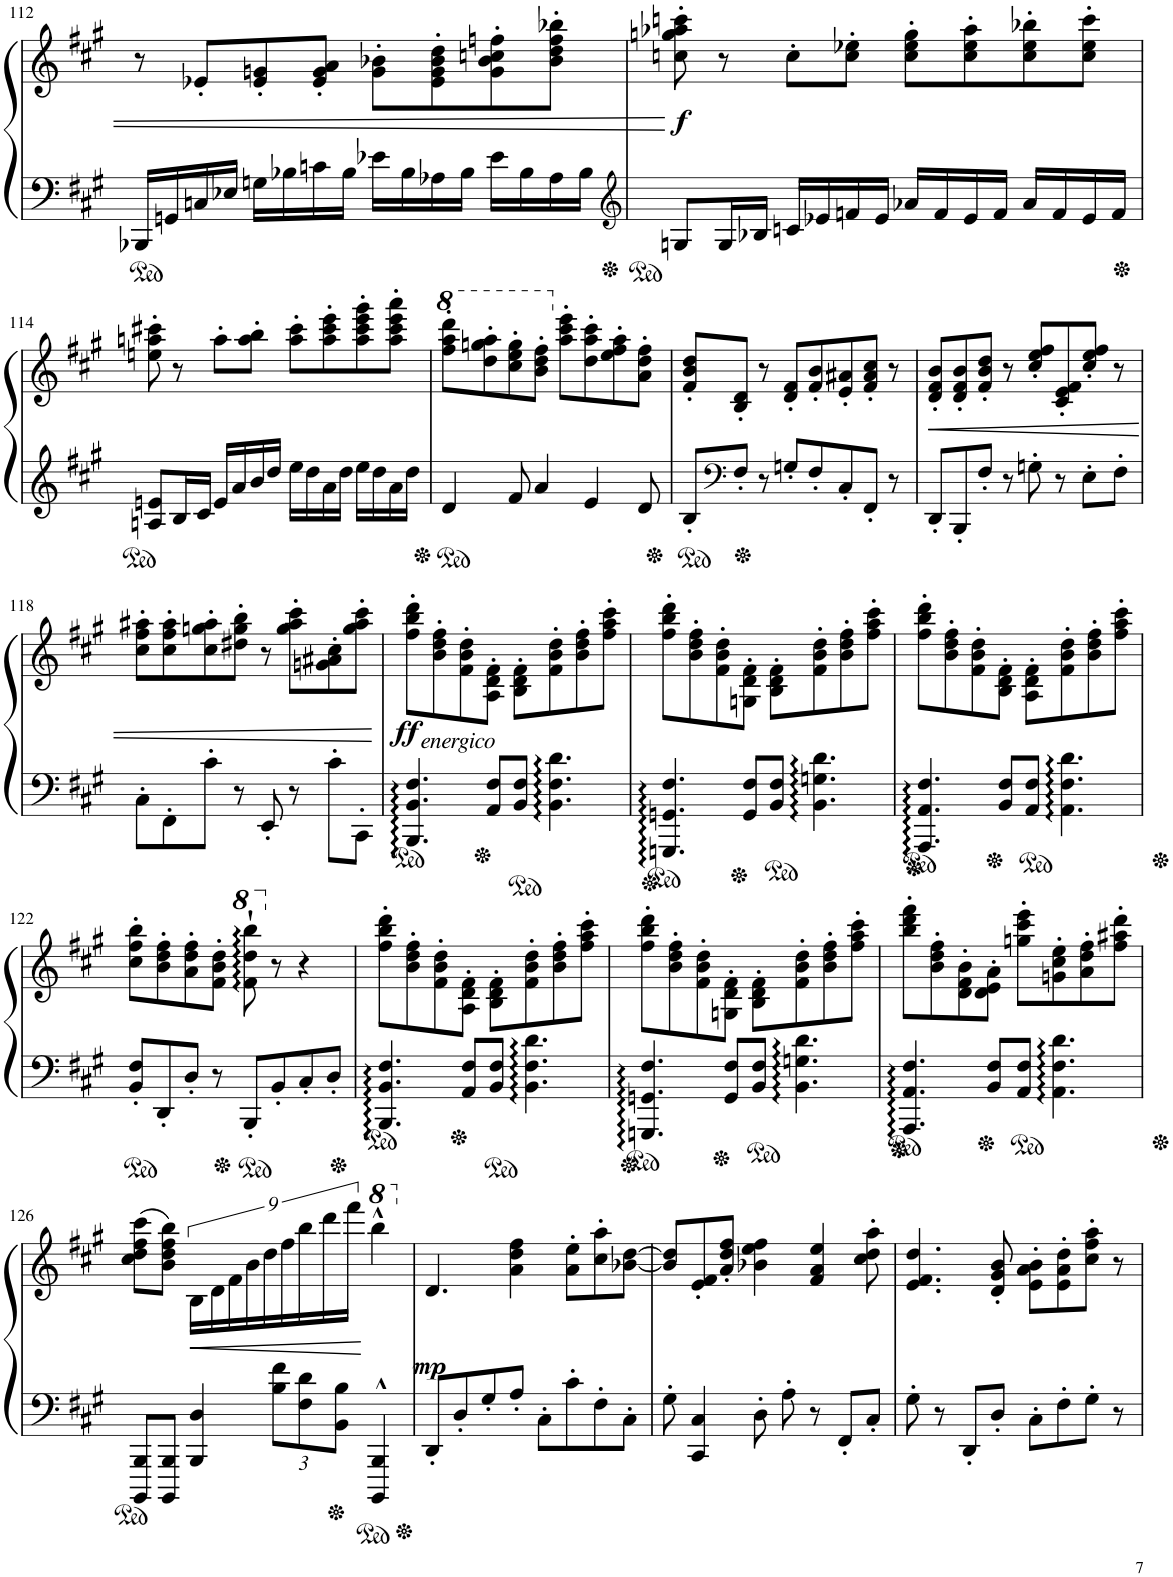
**kern	**kern	**dynam
*part1	*part1	*part1
*staff2	*staff1	*staff1/2
*I"Piano	*	*
*I'Pno.	*	*
!!LO:PB:g=z
*clefF4	*clefG2	*
*k[f#c#g#]	*k[f#c#g#]	*
*M4/4	*M4/4	*
=112	=112	=112
16BBB-X/LL	8r	.
16GGn/	.	.
16Cn/	8e-X'/L	.
16E-X/JJ	.	.
16Gn\LL	8e-/' 8gn/'	.
16B-X\	.	.
16cn\	8e-/' 8g/' 8a/'J	.
16B-\JJ	.	.
16e-X\LL	8g\' 8b-X\'L	.
16B-\	.	.
16A-X\	8e-\' 8g\' 8b-\' 8dd\'	.
16B-\JJ	.	.
16e-\LL	8g\' 8b-\' 8ccn\' 8ffn\'	.
16B-\	.	.
16A-\	8b-\' 8dd\' 8ff\' 8bb-X\'J	.
16B-\JJ	.	.
=113	=113	=113
*clefG2	*	*
!	!	!LO:DY:b
8Gn/L	8ccn\' 8ggn\' 8aa-X\' 8cccn\'	f
16G/L	8r	.
16B-X/JJ	.	.
16cn/LL	8cc'\L	.
16e-X/	.	.
16fn/	8cc\' 8ee-X\'J	.
16e-/JJ	.	.
16a-X/LL	8cc\' 8ee-\' 8gg\'L	.
16f/	.	.
16e-/	8cc\' 8ee-\' 8aa-\'	.
16f/JJ	.	.
16a-/LL	8cc\' 8ee-\' 8bb-X\'	.
16f/	.	.
16e-/	8cc\' 8ee-\' 8ccc\'J	.
16f/JJ	.	.
!!LO:LB:g=z
=114	=114	=114
8An/ 8en/L	8een\' 8aan\' 8ccc#X\'	.
16B/L	8r	.
16c#/JJ	.	.
16e/LL	8aa'\L	.
16a/	.	.
16b/	8aa\' 8bb\'J	.
16dd/JJ	.	.
16ee\LL	8aa\' 8ccc#\'L	.
16dd\	.	.
16a\	8aa\' 8ccc#\' 8eee\'	.
16dd\JJ	.	.
16ee\LL	8aa\' 8ccc#\' 8eee\' 8ggg#\'	.
16dd\	.	.
16a\	8aa\' 8ccc#\' 8eee\' 8aaa\'J	.
16dd\JJ	.	.
=115	=115	=115
*	*8va	*
4d/	8fff#\' 8aaa\' 8dddd\'L	.
.	8ddd\' 8gggn\' 8aaa\'	.
8f#/	8ccc#\' 8eee\' 8ggg\'	.
4a/	8bb\' 8ddd\' 8fff#\'J	.
*	*X8va	*
.	8aa\' 8ccc#\' 8eee\'L	.
4e/	8dd\' 8aa\' 8ccc#\'	.
.	8ee\' 8ff#\' 8aa\'	.
8d/	8a\' 8dd\' 8ff#\'J	.
=116	=116	=116
8B'/L	8f#/' 8b/' 8dd/'L	.
*clefF4	*	*
8F#'/J	8B/' 8d/'J	.
8r	8r	.
8Gn'/L	8d/' 8f#/'L	.
8F#'/	8f#/' 8b/'	.
8C#'/	8e/' 8a#X/'	.
8FF#'/J	8f#/' 8a#/' 8cc#/'J	.
8r	8r	.
=117	=117	=117
!	!	!LO:HP:b
8DD'/L	8d/' 8f#/' 8b/'L	<
8BBB'/	8d/' 8f#/' 8b/'	.
8F#'/J	8f#/' 8b/' 8dd/'J	.
8r	8r	.
8Gn'\	8cc#/' 8ee/' 8ff#/'L	.
8r	8c#/' 8e/' 8f#/'	.
8E'\L	8cc#/' 8ee/' 8ff#/'J	.
8F#'\J	8r	.
!!LO:LB:g=z
=118	=118	=118
8C#'\L	8cc#\' 8ff#\' 8aa#X\'L	.
8FF#'\	8cc#\' 8ff#\' 8aa#\'	.
8c#'\J	8cc#\' 8ggn\' 8aa#\'	.
8r	8dd#X\' 8gg\' 8bb\'J	.
8EE'/	8r	.
8r	8gg\' 8aa#\' 8ccc#\'L	.
8c#'\L	8gn\' 8a#X\' 8cc#\'	.
8CC#'\J	8gg\' 8aa#\' 8ccc#\'J	.
.	.	[
=119	=119	=119
!	!LO:TX:b:i:t=energico	!
!	!	!LO:DY:b
4.BBB/ 4.BB/ 4.F#/	8ff#\' 8bb\' 8ddd\'L	ff
.	8b\' 8dd\' 8ff#\'	.
.	8f#\' 8b\' 8dd\'	.
8AA/ 8F#/L	8A\' 8d\' 8f#\'J	.
8BB/ 8F#/J	8B\' 8d\' 8f#\'L	.
4.BB\ 4.F#\ 4.d\	8f#\' 8b\' 8dd\'	.
.	8b\' 8dd\' 8ff#\'	.
.	8ff#\' 8aa\' 8ccc#\'J	.
=120	=120	=120
4.GGGn/ 4.GGn/ 4.F#/	8ff#\' 8bb\' 8ddd\'L	.
.	8b\' 8dd\' 8ff#\'	.
.	8f#\' 8b\' 8dd\'	.
8GG/ 8F#/L	8Gn\' 8d\' 8f#\'J	.
8BB/ 8F#/J	8B\' 8d\' 8f#\'L	.
4.BB\ 4.Gn\ 4.d\	8f#\' 8b\' 8dd\'	.
.	8b\' 8dd\' 8ff#\'	.
.	8ff#\' 8aa\' 8ccc#\'J	.
=121	=121	=121
4.AAA/ 4.AA/ 4.F#/	8ff#\' 8bb\' 8ddd\'L	.
.	8b\' 8dd\' 8ff#\'	.
.	8f#\' 8b\' 8dd\'	.
8BB/ 8F#/L	8B\' 8d\' 8f#\'J	.
8AA/ 8F#/J	8A\' 8d\' 8f#\'L	.
4.AA\ 4.F#\ 4.d\	8f#\' 8b\' 8dd\'	.
.	8b\' 8dd\' 8ff#\'	.
.	8ff#\' 8aa\' 8ccc#\'J	.
!!LO:LB:g=z
=122	=122	=122
8BB/' 8F#/'L	8cc#\' 8ff#\' 8bb\'L	.
8DD'/	8b\' 8dd\' 8ff#\'	.
8D'/J	8a\' 8dd\' 8ff#\'	.
8r	8f#\' 8b\' 8dd\'J	.
*	*8va	*
8BBB'/L	8ff#\`^ 8ddd\`^ 8bbb\`^	.
*	*X8va	*
8BB'/	8r	.
8C#'/	4r	.
8D'/J	.	.
=123	=123	=123
4.BBB/ 4.BB/ 4.F#/	8ff#\' 8bb\' 8ddd\'L	.
.	8b\' 8dd\' 8ff#\'	.
.	8f#\' 8b\' 8dd\'	.
8AA/ 8F#/L	8A\' 8d\' 8f#\'J	.
8BB/ 8F#/J	8B\' 8d\' 8f#\'L	.
4.BB\ 4.F#\ 4.d\	8f#\' 8b\' 8dd\'	.
.	8b\' 8dd\' 8ff#\'	.
.	8ff#\' 8aa\' 8ccc#\'J	.
=124	=124	=124
4.GGGn/ 4.GGn/ 4.F#/	8ff#\' 8bb\' 8ddd\'L	.
.	8b\' 8dd\' 8ff#\'	.
.	8f#\' 8b\' 8dd\'	.
8GG/ 8F#/L	8Gn\' 8d\' 8f#\'J	.
8BB/ 8F#/J	8B\' 8d\' 8f#\'L	.
4.BB\ 4.Gn\ 4.d\	8f#\' 8b\' 8dd\'	.
.	8b\' 8dd\' 8ff#\'	.
.	8ff#\' 8aa\' 8ccc#\'J	.
=125	=125	=125
4.AAA/ 4.AA/ 4.F#/	8bb\' 8ddd\' 8fff#\'L	.
.	8b\' 8dd\' 8ff#\'	.
.	8d\' 8f#\' 8b\'	.
8BB/ 8F#/L	8d\' 8e\' 8a\'J	.
8AA/ 8F#/J	8ggn\' 8ccc#\' 8eee\'L	.
4.AA\ 4.F#\ 4.d\	8gn\' 8cc#\' 8ee\'	.
.	8a\' 8dd\' 8ff#\'	.
.	8ff#\' 8aa#X\' 8ddd\'J	.
!!LO:LB:g=z
=126	=126	=126
8BBBB/ 8BBB/L	(8cc#\ 8dd\ 8ff#\ 8ccc#\L	.
8BBBB/ 8BBB/J	8b\ 8dd\ 8ff#\ 8bb\J)	.
!	!	!LO:HP:b
4BBB/ 4D/	18B\LL	<
.	18d\	.
.	18f#\	.
.	18b\	.
.	18dd\	.
*Xbrackettup	*	*
12B\ 12f#\L	.	.
.	18ff#\	.
12F#\ 12d\	18bb\	.
.	18ddd\	.
12BB\ 12B\J	.	.
.	18fff#\JJ	.
*	*8va	*
4BBBB/^^^ 4BBB/^^^	4bbb^^^\	[
=127	=127	=127
*	*X8va	*
!	!	!LO:DY:a=2
8DD'/L	4.d/	mp
8D'/	.	.
8G#'/	.	.
8A'/J	4a\ 4dd\ 4ff#\	.
8C#'\L	.	.
8c#'\	8a\' 8ee\'L	.
8F#'\	8cc#\' 8aa\'	.
8C#'\J	[8b-X\ [8dd\J	.
=128	=128	=128
8G#'\	8b-/] 8dd/]L	.
4CC#/ 4C#/	8e/' 8f#/'	.
.	8a/' 8dd/' 8ff#/'J	.
8D'\	4b-X\ 4ee\ 4ff#\	.
8A'\	.	.
8r	4f#/ 4a/ 4ee/	.
8FF#'/L	.	.
8C#'/J	8cc#\' 8dd\' 8aa\'	.
=129	=129	=129
8G#'\	4.e/ 4.f#/ 4.dd/	.
8r	.	.
8DD'/L	.	.
8D'/J	8d/' 8g#/' 8b/'	.
8C#'\L	8e\' 8a\' 8b\'L	.
8F#'\	8e\' 8a\' 8dd\'	.
8G#'\J	8cc#\' 8ff#\' 8aa\'J	.
8r	8r	.
=	=	=
*-	*-	*-
